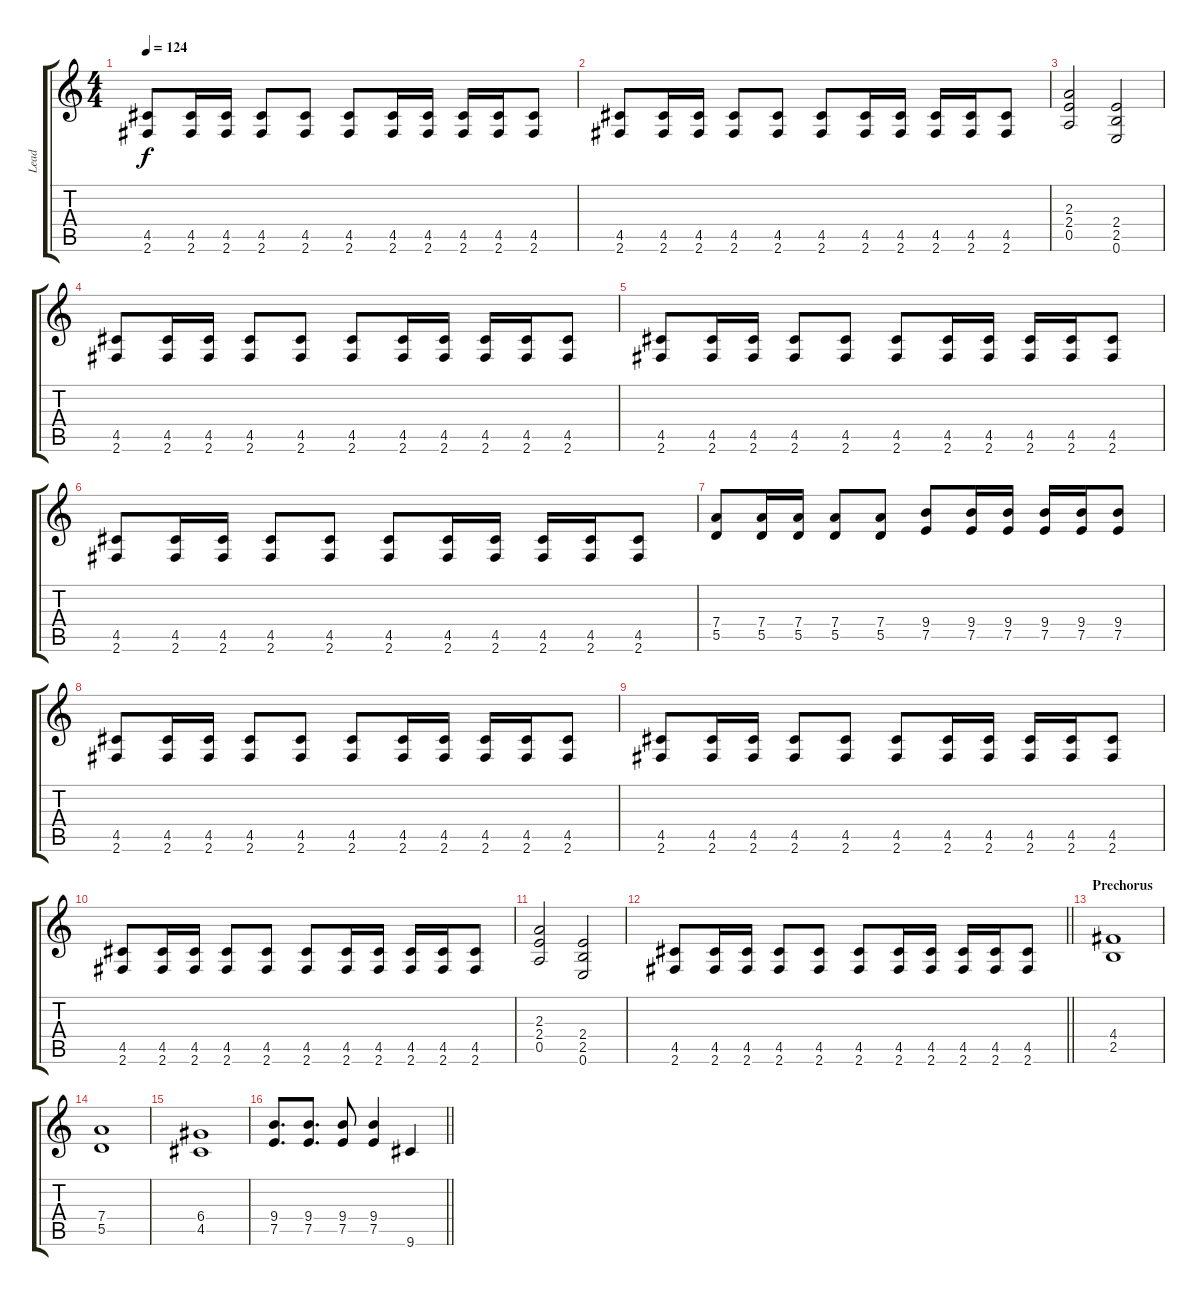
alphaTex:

\track ("Lead" "Lead") {instrument distortionguitar}
\staff {score tabs}
\tuning (E4 B3 G3 D3 A2 E2) {hide}
\ts (4 4)
\tempo 124
\clef g2
\ks c
(4.5 2.6).8{dy f} (4.5 2.6).16 (4.5 2.6).16 (4.5 2.6).8 (4.5 2.6).8 (4.5 2.6).8 (4.5 2.6).16 (4.5 2.6).16 (4.5 2.6).16 (4.5 2.6).16 (4.5 2.6).8 |
(4.5 2.6).8 (4.5 2.6).16 (4.5 2.6).16 (4.5 2.6).8 (4.5 2.6).8 (4.5 2.6).8 (4.5 2.6).16 (4.5 2.6).16 (4.5 2.6).16 (4.5 2.6).16 (4.5 2.6).8 |
(2.3 2.4 0.5).2 (2.4 2.5 0.6).2 |
(4.5 2.6).8 (4.5 2.6).16 (4.5 2.6).16 (4.5 2.6).8 (4.5 2.6).8 (4.5 2.6).8 (4.5 2.6).16 (4.5 2.6).16 (4.5 2.6).16 (4.5 2.6).16 (4.5 2.6).8 |
(4.5 2.6).8 (4.5 2.6).16 (4.5 2.6).16 (4.5 2.6).8 (4.5 2.6).8 (4.5 2.6).8 (4.5 2.6).16 (4.5 2.6).16 (4.5 2.6).16 (4.5 2.6).16 (4.5 2.6).8 |
(4.5 2.6).8 (4.5 2.6).16 (4.5 2.6).16 (4.5 2.6).8 (4.5 2.6).8 (4.5 2.6).8 (4.5 2.6).16 (4.5 2.6).16 (4.5 2.6).16 (4.5 2.6).16 (4.5 2.6).8 |
(7.4 5.5).8 (7.4 5.5).16 (7.4 5.5).16 (7.4 5.5).8 (7.4 5.5).8 (9.4 7.5).8 (9.4 7.5).16 (9.4 7.5).16 (9.4 7.5).16 (9.4 7.5).16 (9.4 7.5).8 |
(4.5 2.6).8 (4.5 2.6).16 (4.5 2.6).16 (4.5 2.6).8 (4.5 2.6).8 (4.5 2.6).8 (4.5 2.6).16 (4.5 2.6).16 (4.5 2.6).16 (4.5 2.6).16 (4.5 2.6).8 |
(4.5 2.6).8 (4.5 2.6).16 (4.5 2.6).16 (4.5 2.6).8 (4.5 2.6).8 (4.5 2.6).8 (4.5 2.6).16 (4.5 2.6).16 (4.5 2.6).16 (4.5 2.6).16 (4.5 2.6).8 |
(4.5 2.6).8 (4.5 2.6).16 (4.5 2.6).16 (4.5 2.6).8 (4.5 2.6).8 (4.5 2.6).8 (4.5 2.6).16 (4.5 2.6).16 (4.5 2.6).16 (4.5 2.6).16 (4.5 2.6).8 |
(2.3 2.4 0.5).2 (2.4 2.5 0.6).2 |
\barLineRight lightlight
(4.5 2.6).8 (4.5 2.6).16 (4.5 2.6).16 (4.5 2.6).8 (4.5 2.6).8 (4.5 2.6).8 (4.5 2.6).16 (4.5 2.6).16 (4.5 2.6).16 (4.5 2.6).16 (4.5 2.6).8 |
\section ("" "Prechorus")
(4.4 2.5).1 |
(7.4 5.5).1 |
(6.4 4.5).1 |
\barLineRight lightlight
(9.4 7.5).8{d} (9.4 7.5).8{d} (9.4 7.5).8 (9.4 7.5).4 9.6.4
